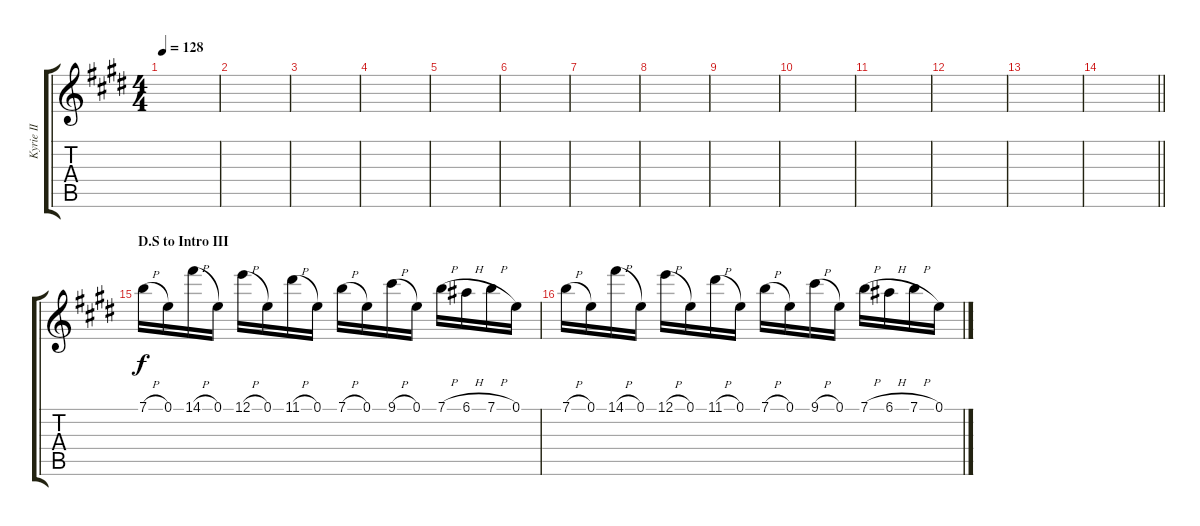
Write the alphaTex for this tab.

\track ("Kyrie II" "Kyrie II") {instrument overdrivenguitar}
\staff {score tabs}
\tuning (E4 B3 G3 D3 A2 E2) {hide}
\ts (4 4)
\tempo 128
\clef g2
\ks e
|
|
|
|
|
|
|
|
|
|
|
|
|
\barLineRight lightlight
|
\section ("" "D.S to Intro III")
7.1{h}.16{volume 13} 0.1.16 14.1{h}.16 0.1.16 12.1{h}.16 0.1.16 11.1{h}.16 0.1.16 7.1{h}.16 0.1.16 9.1{h}.16 0.1.16 7.1{h}.16 6.1{h}.16 7.1{h}.16 0.1.16 |
7.1{h}.16 0.1.16 14.1{h}.16 0.1.16 12.1{h}.16 0.1.16 11.1{h}.16 0.1.16 7.1{h}.16 0.1.16 9.1{h}.16 0.1.16 7.1{h}.16 6.1{h}.16 7.1{h}.16 0.1.16
